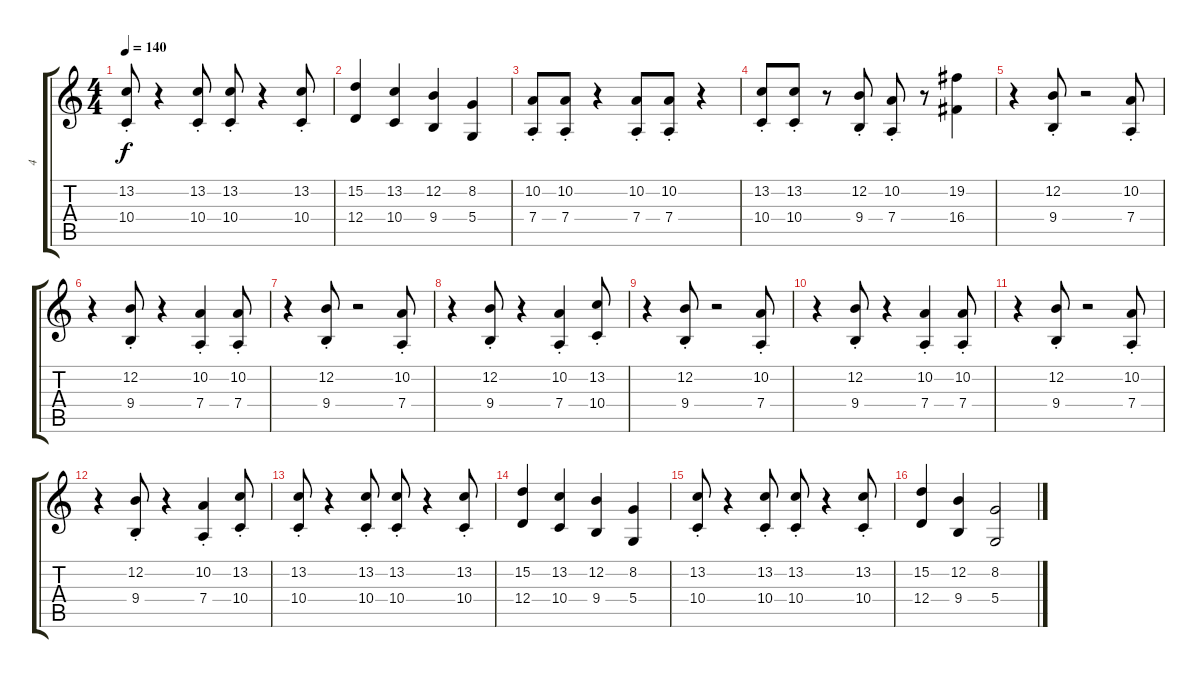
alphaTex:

\track ("4" "4") {instrument trumpet}
\staff {score tabs}
\tuning (E4 B3 G3 D3 A2 E2) {hide}
\ts (4 4)
\tempo 140
\clef g2
\ks c
(13.2{st} 10.4{st}).8{dy f} r.4 (13.2{st} 10.4{st}).8 (13.2{st} 10.4{st}).8 r.4 (13.2{st} 10.4{st}).8 |
(15.2 12.4).4 (13.2 10.4).4 (12.2 9.4).4 (8.2 5.4).4 |
(10.2{st} 7.4{st}).8 (10.2{st} 7.4{st}).8 r.4 (10.2{st} 7.4{st}).8 (10.2{st} 7.4{st}).8 r.4 |
(13.2{st} 10.4{st}).8 (13.2{st} 10.4{st}).8 r.8 (12.2{st} 9.4{st}).8 (10.2{st} 7.4{st}).8 r.8 (19.2 16.4).4 |
r.4 (12.2{st} 9.4{st}).8 r.2 (10.2{st} 7.4{st}).8 |
r.4 (12.2{st} 9.4{st}).8 r.4 (10.2{st} 7.4{st}).4 (10.2{st} 7.4{st}).8 |
r.4 (12.2{st} 9.4{st}).8 r.2 (10.2{st} 7.4{st}).8 |
r.4 (12.2{st} 9.4{st}).8 r.4 (10.2{st} 7.4{st}).4 (13.2{st} 10.4{st}).8 |
r.4 (12.2{st} 9.4{st}).8 r.2 (10.2{st} 7.4{st}).8 |
r.4 (12.2{st} 9.4{st}).8 r.4 (10.2{st} 7.4{st}).4 (10.2{st} 7.4{st}).8 |
r.4 (12.2{st} 9.4{st}).8 r.2 (10.2{st} 7.4{st}).8 |
r.4 (12.2{st} 9.4{st}).8 r.4 (10.2{st} 7.4{st}).4 (13.2{st} 10.4{st}).8 |
(13.2{st} 10.4{st}).8 r.4 (13.2{st} 10.4{st}).8 (13.2{st} 10.4{st}).8 r.4 (13.2{st} 10.4{st}).8 |
(15.2 12.4).4 (13.2 10.4).4 (12.2 9.4).4 (8.2 5.4).4 |
(13.2{st} 10.4{st}).8 r.4 (13.2{st} 10.4{st}).8 (13.2{st} 10.4{st}).8 r.4 (13.2{st} 10.4{st}).8 |
(15.2 12.4).4 (12.2 9.4).4 (8.2 5.4).2
